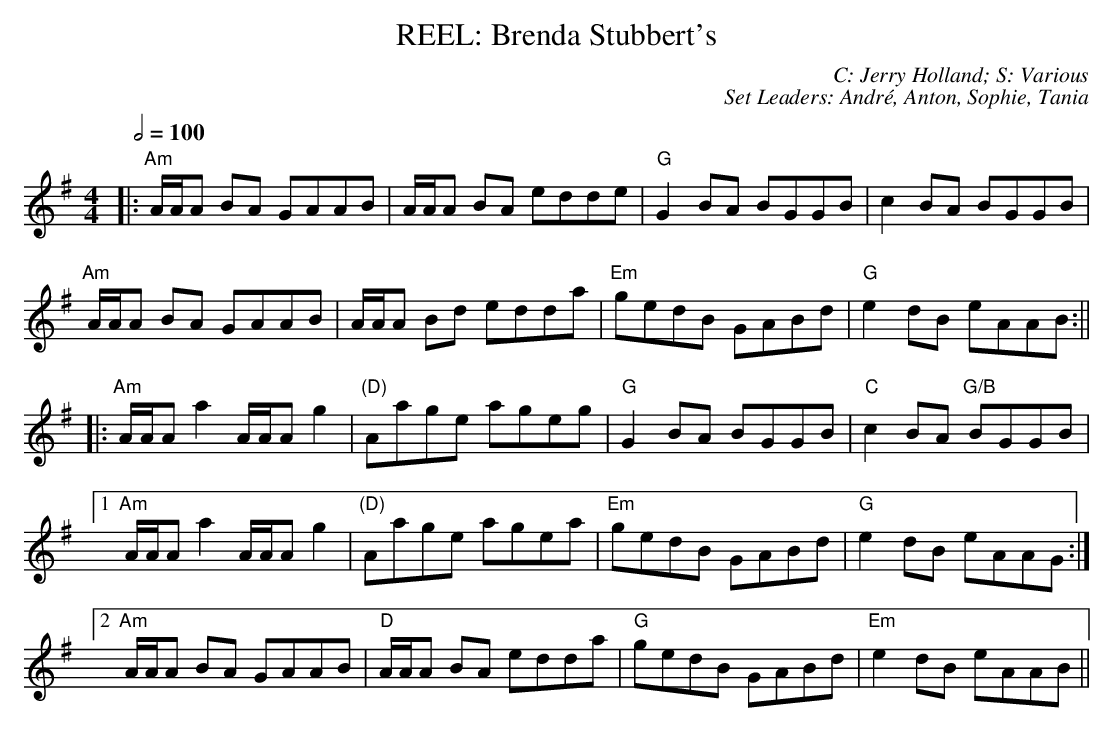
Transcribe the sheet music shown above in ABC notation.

X:1
T: REEL: Brenda Stubbert's
C: C: Jerry Holland; S: Various
C: Set Leaders: André, Anton, Sophie, Tania
M: 4/4
L: 1/8
Q: 1/2=100
K: Ador
|:"Am"A/A/A BA GAAB|A/A/A BA edde|"G"G2 BA BGGB|c2 BA BGGB|
"Am"A/A/A BA GAAB|A/A/A Bd edda|"Em"gedB GABd|"G"e2 dB eAAB:||
|:"Am"A/A/A a2 A/A/A g2|"(D)"Aage ageg|"G"G2 BA BGGB|"C"c2 BA "G/B"BGGB|
[1 "Am"A/A/A a2 A/A/A g2|"(D)"Aage agea|"Em"gedB GABd|"G"e2 dB eAAG:|
[2 "Am"A/A/A BA GAAB|"D"A/A/A BA edda|"G"gedB GABd|"Em"e2 dB eAAB||
